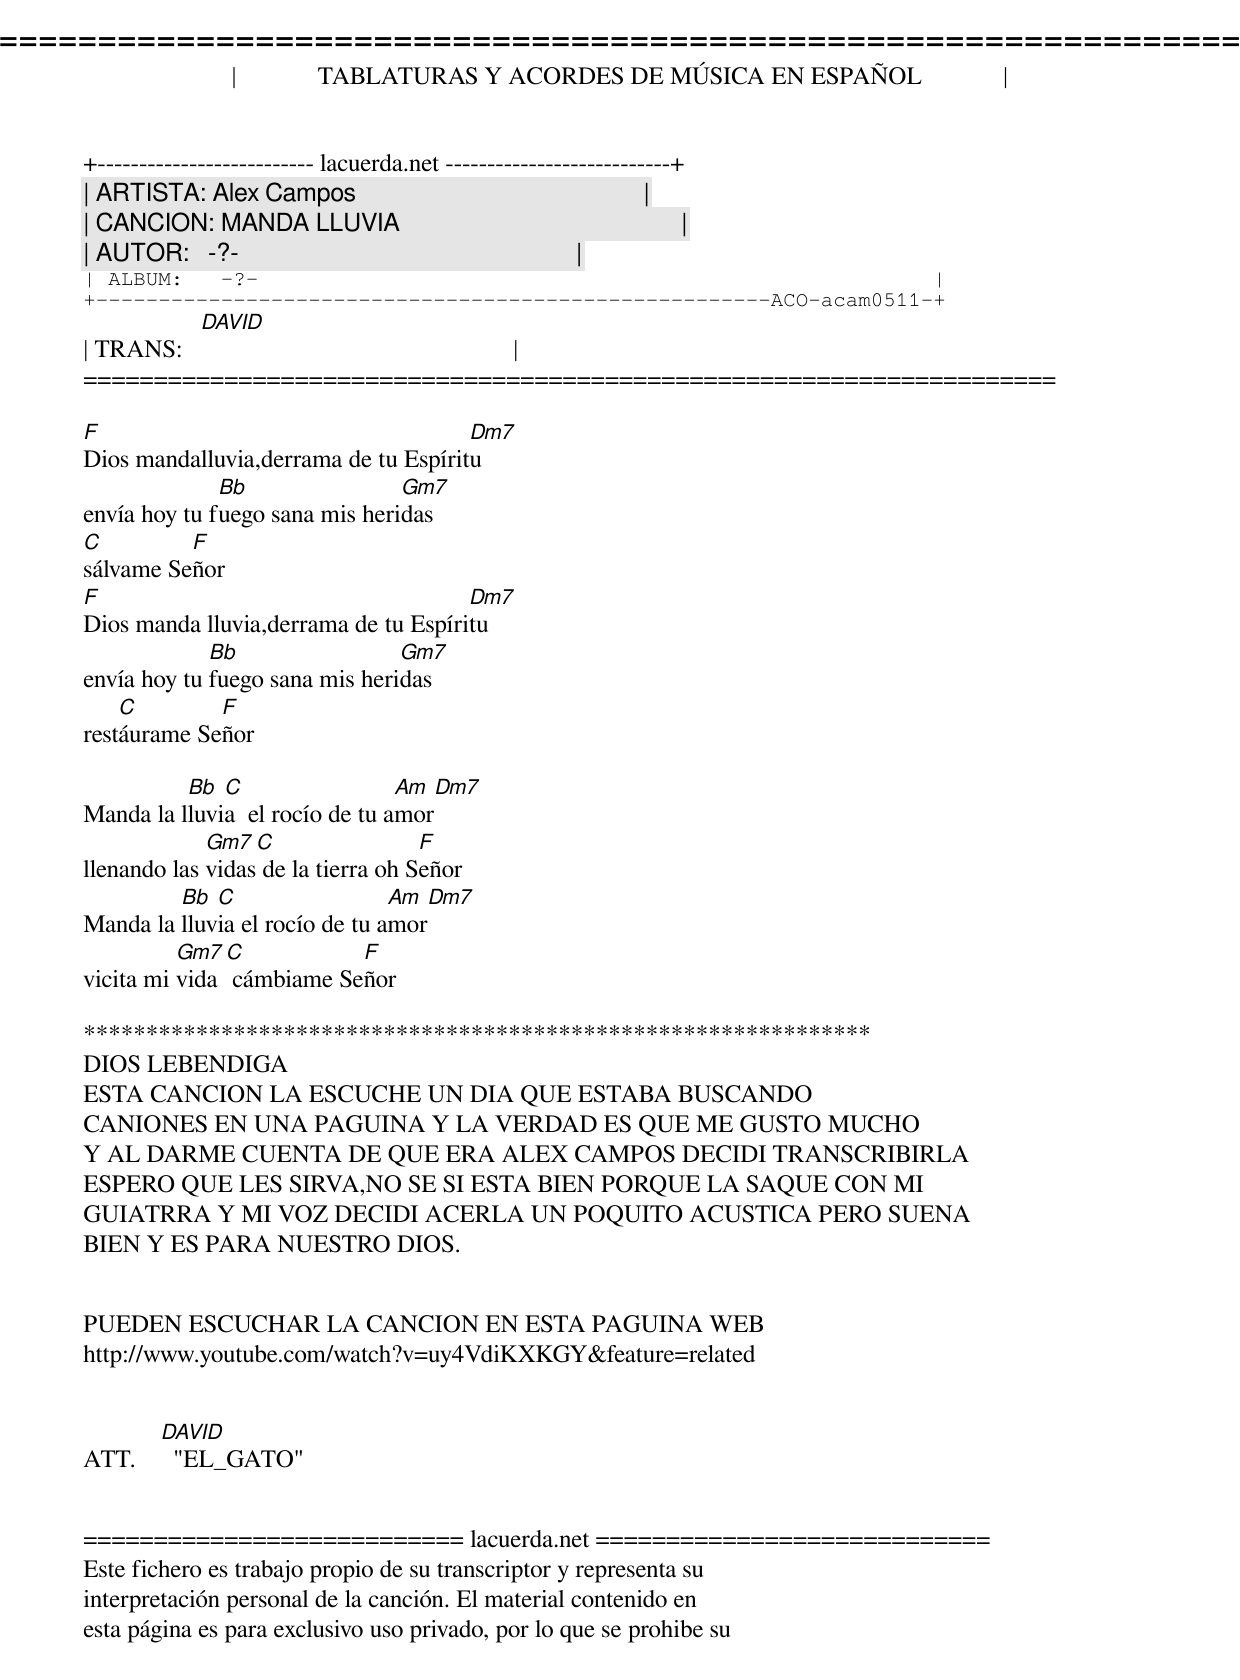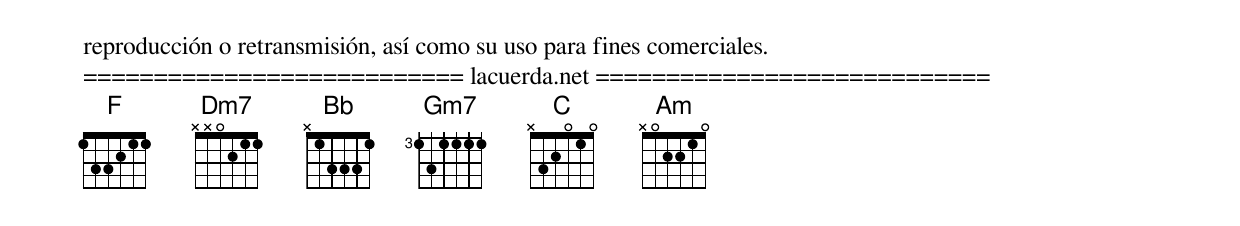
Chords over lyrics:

=====================================================================
|             TABLATURAS Y ACORDES DE MÚSICA EN ESPAÑOL             |
+-------------------------- lacuerda.net ---------------------------+
| ARTISTA: Alex Campos                                              |
| CANCION: MANDA LLUVIA                                             |
| AUTOR:   -?-                                                      |
| ALBUM:   -?-                                                      |
+------------------------------------------------------ACO-acam0511-+
| TRANS:   [DAVID]                                                  |
=====================================================================

F                                     Dm7
Dios mandalluvia,derrama de tu Espíritu
              Bb                Gm7
envía hoy tu fuego sana mis heridas
C         F
sálvame Señor
F                                     Dm7
Dios manda lluvia,derrama de tu Espíritu
             Bb                 Gm7
envía hoy tu fuego sana mis heridas
    C        F
restáurame Señor

          Bb  C                  Am      Dm7
Manda la lluvia  el rocío de tu amor
             Gm7  C                 F
llenando las vidas de la tierra oh Señor
         Bb  C                  Am       Dm7
Manda la lluvia el rocío de tu amor
          Gm7 C           F
vicita mi vida cámbiame Señor

***************************************************************
DIOS LEBENDIGA
ESTA CANCION LA ESCUCHE UN DIA QUE ESTABA BUSCANDO
CANIONES EN UNA PAGUINA Y LA VERDAD ES QUE ME GUSTO MUCHO
Y AL DARME CUENTA DE QUE ERA ALEX CAMPOS DECIDI TRANSCRIBIRLA
ESPERO QUE LES SIRVA,NO SE SI ESTA BIEN PORQUE LA SAQUE CON MI
GUIATRRA Y MI VOZ DECIDI ACERLA UN POQUITO ACUSTICA PERO SUENA
BIEN Y ES PARA NUESTRO DIOS.


PUEDEN ESCUCHAR LA CANCION EN ESTA PAGUINA WEB
http://www.youtube.com/watch?v=uy4VdiKXKGY&feature=related


ATT.    [DAVID]  "EL_GATO"


=========================== lacuerda.net ============================
Este fichero es trabajo propio de su transcriptor y representa su
interpretación personal de la canción. El material contenido en
esta página es para exclusivo uso privado, por lo que se prohibe su
reproducción o retransmisión, así como su uso para fines comerciales.
=========================== lacuerda.net ============================
